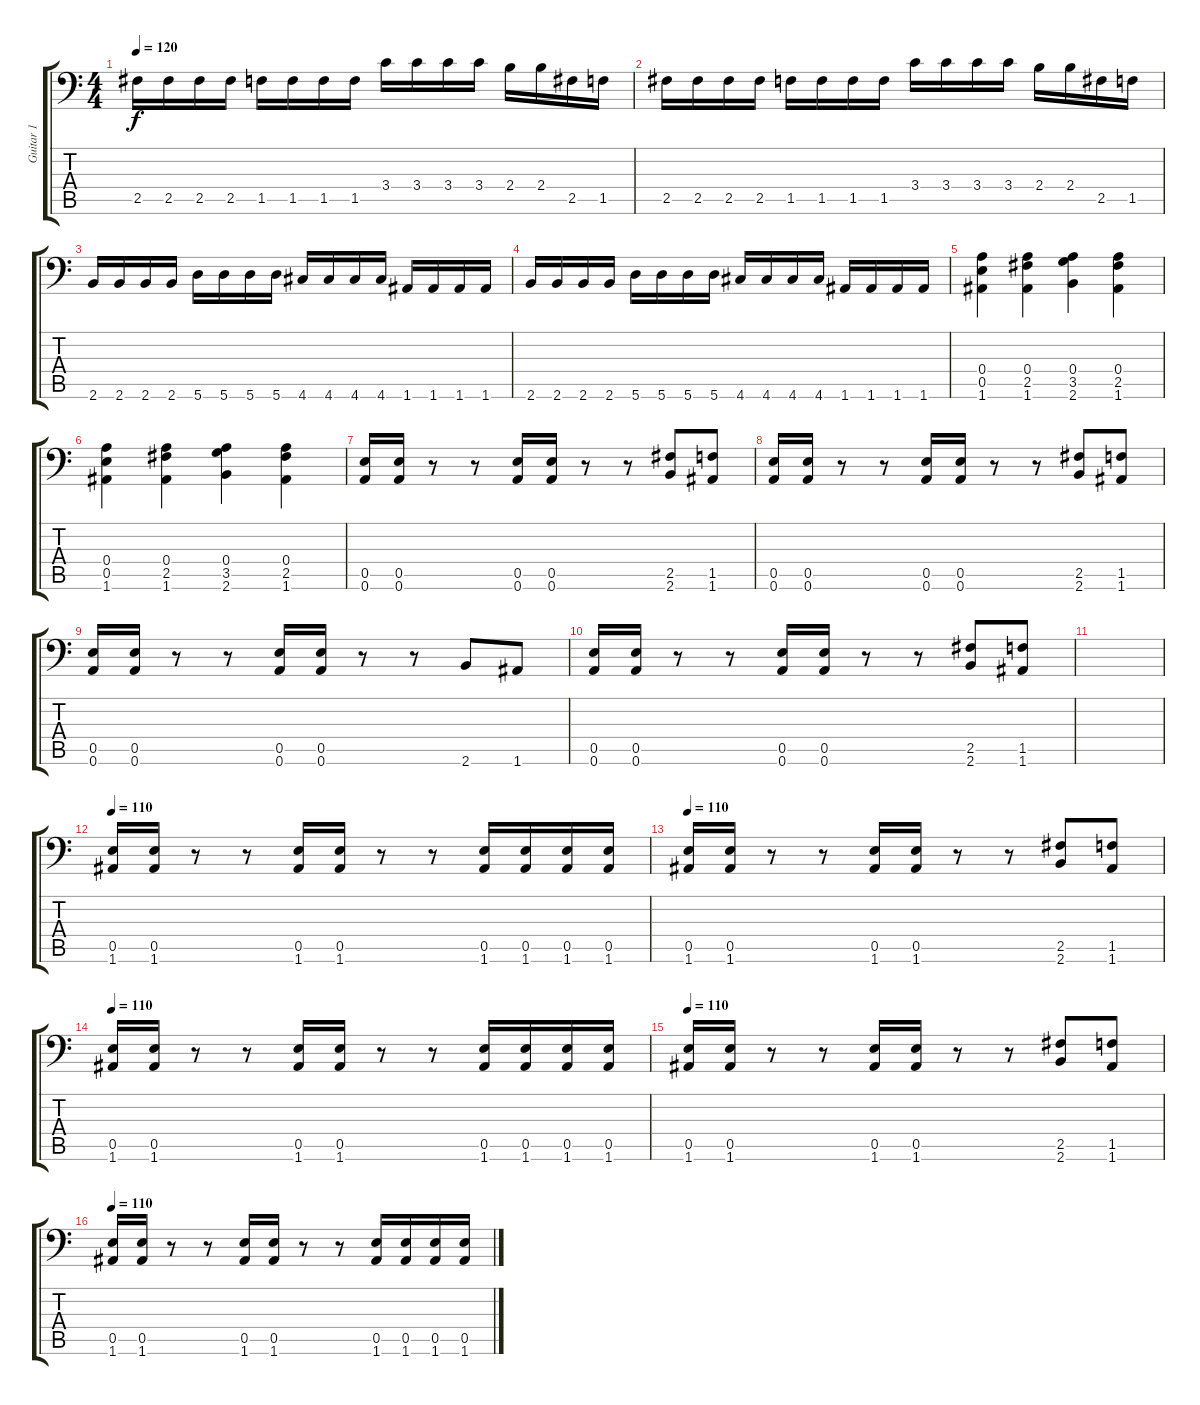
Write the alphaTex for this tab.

\track ("Guitar 1" "Guitar 1") {instrument distortionguitar}
\staff {score tabs}
\tuning (B3 Gb3 D3 A2 E2 A1) {hide}
\ts (4 4)
\tempo 120
\clef f4
\ks c
2.5.16{dy f} 2.5.16 2.5.16 2.5.16 1.5.16 1.5.16 1.5.16 1.5.16 3.4.16 3.4.16 3.4.16 3.4.16 2.4.16 2.4.16 2.5.16 1.5.16 |
2.5.16 2.5.16 2.5.16 2.5.16 1.5.16 1.5.16 1.5.16 1.5.16 3.4.16 3.4.16 3.4.16 3.4.16 2.4.16 2.4.16 2.5.16 1.5.16 |
2.6.16 2.6.16 2.6.16 2.6.16 5.6.16 5.6.16 5.6.16 5.6.16 4.6.16 4.6.16 4.6.16 4.6.16 1.6.16 1.6.16 1.6.16 1.6.16 |
2.6.16 2.6.16 2.6.16 2.6.16 5.6.16 5.6.16 5.6.16 5.6.16 4.6.16 4.6.16 4.6.16 4.6.16 1.6.16 1.6.16 1.6.16 1.6.16 |
(0.4 0.5 1.6).4 (0.4 2.5 1.6).4 (0.4 3.5 2.6).4 (0.4 2.5 1.6).4 |
(0.4 0.5 1.6).4 (0.4 2.5 1.6).4 (0.4 3.5 2.6).4 (0.4 2.5 1.6).4 |
(0.5 0.6).16 (0.5 0.6).16 r.8 r.8 (0.5 0.6).16 (0.5 0.6).16 r.8 r.8 (2.5 2.6).8 (1.5 1.6).8 |
(0.5 0.6).16 (0.5 0.6).16 r.8 r.8 (0.5 0.6).16 (0.5 0.6).16 r.8 r.8 (2.5 2.6).8 (1.5 1.6).8 |
(0.5 0.6).16 (0.5 0.6).16 r.8 r.8 (0.5 0.6).16 (0.5 0.6).16 r.8 r.8 2.6.8 1.6.8 |
(0.5 0.6).16 (0.5 0.6).16 r.8 r.8 (0.5 0.6).16 (0.5 0.6).16 r.8 r.8 (2.5 2.6).8 (1.5 1.6).8 |
|
\tempo 110
(0.5 1.6).16 (0.5 1.6).16 r.8 r.8 (0.5 1.6).16 (0.5 1.6).16 r.8 r.8 (0.5 1.6).16 (0.5 1.6).16 (0.5 1.6).16 (0.5 1.6).16 |
\tempo 110
(0.5 1.6).16 (0.5 1.6).16 r.8 r.8 (0.5 1.6).16 (0.5 1.6).16 r.8 r.8 (2.5 2.6).8 (1.5 1.6).8 |
\tempo 110
(0.5 1.6).16 (0.5 1.6).16 r.8 r.8 (0.5 1.6).16 (0.5 1.6).16 r.8 r.8 (0.5 1.6).16 (0.5 1.6).16 (0.5 1.6).16 (0.5 1.6).16 |
\tempo 110
(0.5 1.6).16 (0.5 1.6).16 r.8 r.8 (0.5 1.6).16 (0.5 1.6).16 r.8 r.8 (2.5 2.6).8 (1.5 1.6).8 |
\tempo 110
(0.5 1.6).16 (0.5 1.6).16 r.8 r.8 (0.5 1.6).16 (0.5 1.6).16 r.8 r.8 (0.5 1.6).16 (0.5 1.6).16 (0.5 1.6).16 (0.5 1.6).16
